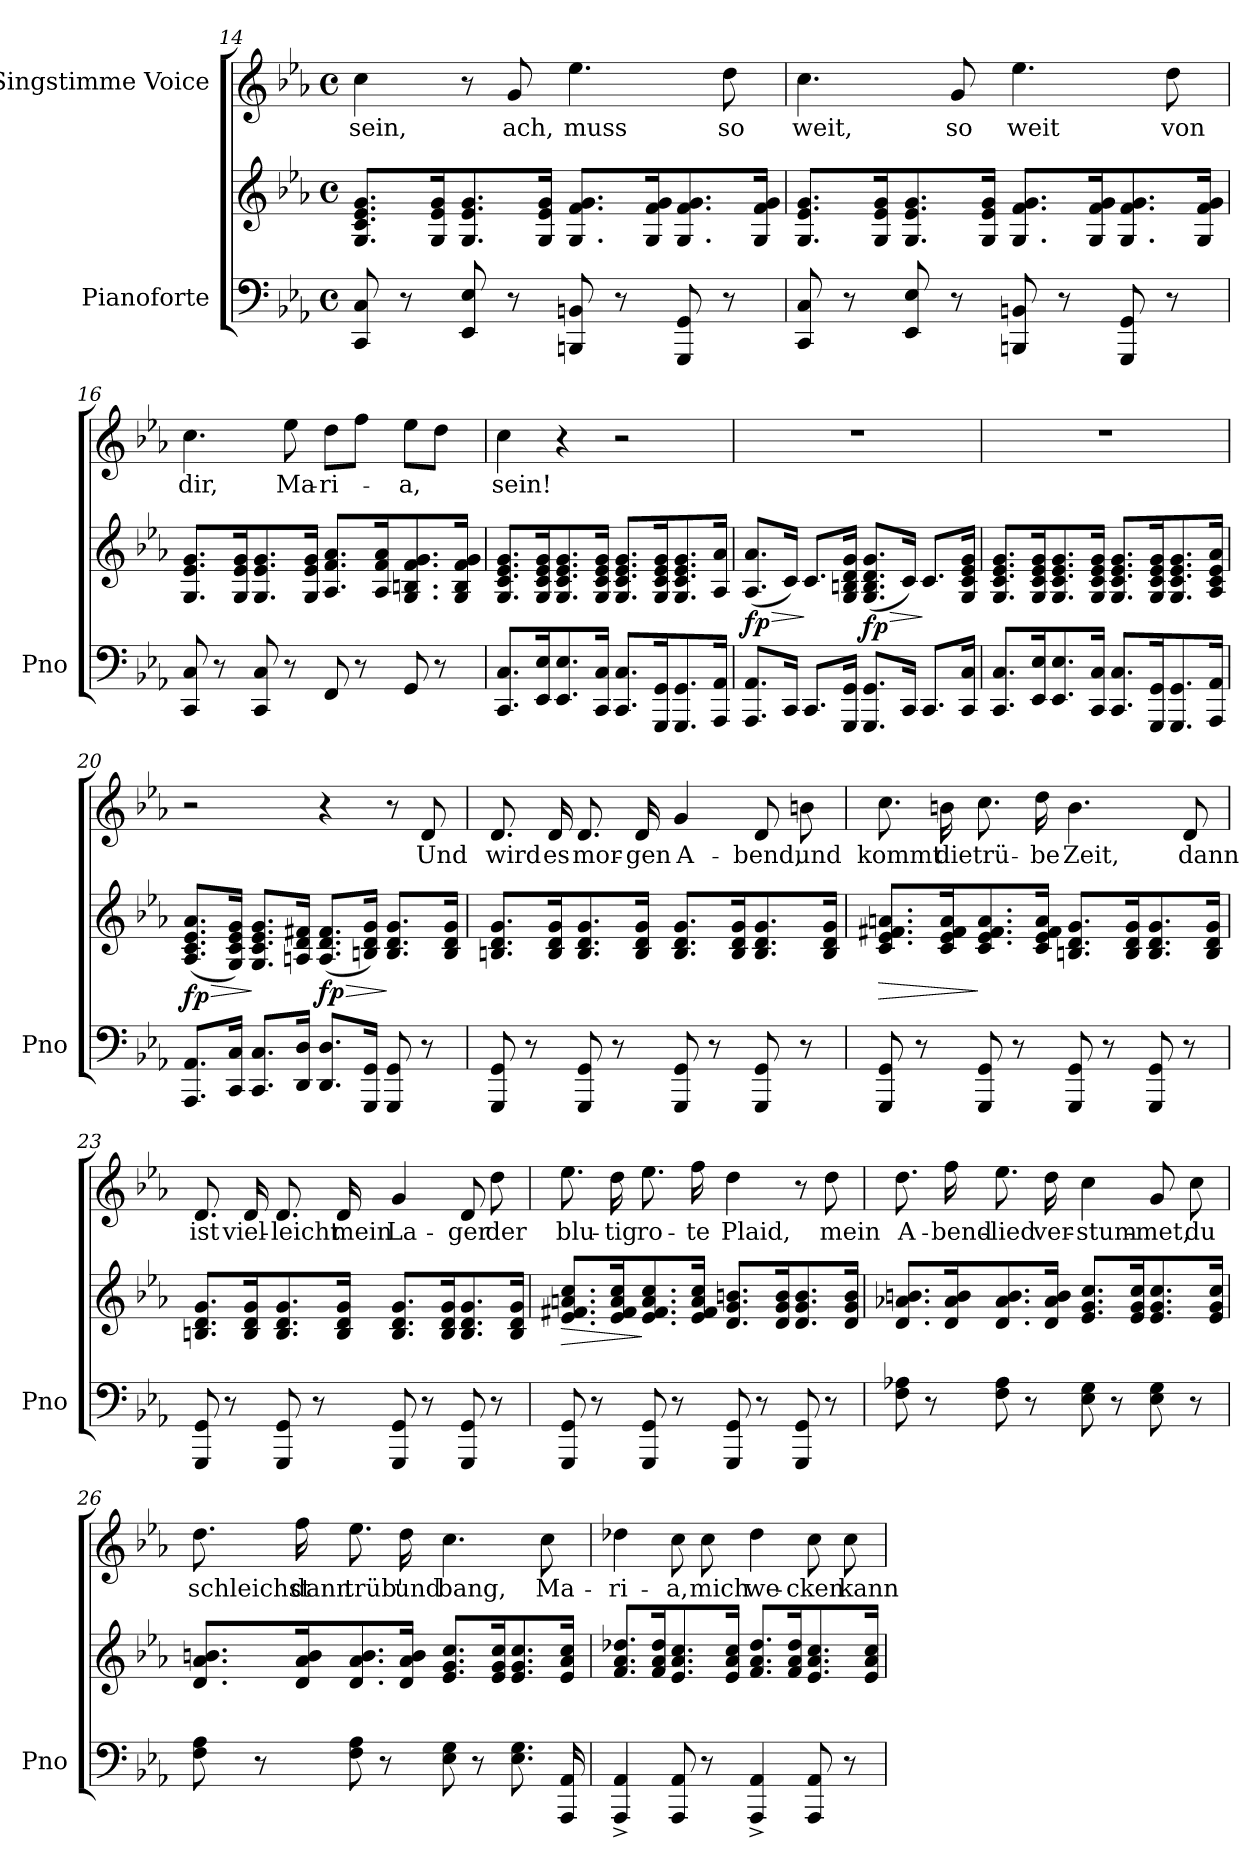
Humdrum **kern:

**kern	**kern	**dynam	**kern	**text
*part2	*part2	*part2	*part1	*part1
*staff3	*staff2	*staff2/3	*staff1	*staff1
*I"Pianoforte	*	*	*I"Singstimme Voice	*
*I'Pno	*	*	*	*
*clefF4	*clefG2	*	*clefG2	*
*k[b-e-a-]	*k[b-e-a-]	*	*k[b-e-a-]	*
*M4/4	*M4/4	*	*M4/4	*
*met(c)	*met(c)	*	*met(c)	*
=14	=14	=14	=14	=14
8CC/ 8C/	8.G/ 8.c/ 8.e-/ 8.g/L	.	4cc\	sein,
8r	.	.	.	.
.	16G/ 16e-/ 16g/K	.	.	.
8EE-/ 8E-/	8.G/ 8.e-/ 8.g/	.	8r	.
8r	.	.	8g/	ach,
.	16G/ 16e-/ 16g/Jk	.	.	.
8BBBn/ 8BBn/	8.G/ 8.f/ 8.g/L	.	4.ee-\	muss
8r	.	.	.	.
.	16G/ 16f/ 16g/K	.	.	.
8GGG/ 8GG/	8.G/ 8.f/ 8.g/	.	.	.
8r	.	.	8dd\	so
.	16G/ 16f/ 16g/Jk	.	.	.
=15	=15	=15	=15	=15
8CC/ 8C/	8.G/ 8.e-/ 8.g/L	.	4.cc\	weit,
8r	.	.	.	.
.	16G/ 16e-/ 16g/K	.	.	.
8EE-/ 8E-/	8.G/ 8.e-/ 8.g/	.	.	.
8r	.	.	8g/	so
.	16G/ 16e-/ 16g/Jk	.	.	.
8BBBn/ 8BBn/	8.G/ 8.f/ 8.g/L	.	4.ee-\	weit
8r	.	.	.	.
.	16G/ 16f/ 16g/K	.	.	.
8GGG/ 8GG/	8.G/ 8.f/ 8.g/	.	.	.
8r	.	.	8dd\	von
.	16G/ 16f/ 16g/Jk	.	.	.
=16	=16	=16	=16	=16
8CC/ 8C/	8.G/ 8.e-/ 8.g/L	.	4.cc\	dir,
8r	.	.	.	.
.	16G/ 16e-/ 16g/K	.	.	.
8CC/ 8C/	8.G/ 8.e-/ 8.g/	.	.	.
8r	.	.	8ee-\	Ma-
.	16G/ 16e-/ 16g/Jk	.	.	.
8FF/	8.A-/ 8.f/ 8.a-/L	.	8dd\L	-ri-
8r	.	.	8ff\J	.
.	16A-/ 16f/ 16a-/K	.	.	.
8GG/	8.G/ 8.Bn/ 8.f/ 8.g/	.	8ee-\L	-a,
8r	.	.	8dd\J	.
.	16G/ 16B/ 16f/ 16g/Jk	.	.	.
=17	=17	=17	=17	=17
8.CC/ 8.C/L	8.G/ 8.c/ 8.e-/ 8.g/L	.	4cc\	sein!
16EE-/ 16E-/K	16G/ 16c/ 16e-/ 16g/K	.	.	.
8.EE-/ 8.E-/	8.G/ 8.c/ 8.e-/ 8.g/	.	4r	.
16CC/ 16C/Jk	16G/ 16c/ 16e-/ 16g/Jk	.	.	.
8.CC/ 8.C/L	8.G/ 8.c/ 8.e-/ 8.g/L	.	2r	.
16GGG/ 16GG/K	16G/ 16c/ 16e-/ 16g/K	.	.	.
8.GGG/ 8.GG/	8.G/ 8.c/ 8.e-/ 8.g/	.	.	.
16AAA-/ 16AA-/Jk	16A-/ 16a-/Jk	.	.	.
=18	=18	=18	=18	=18
!	!	!LO:HP:b	!	!
!	!	!LO:DY:n=1:b	!	!
8.AAA-/ 8.AA-/L	(8.A-/ 8.a-/L	> fp	1r	.
16CC/Jk	16c/Jk)	.	.	.
8.CC/L	8.c/L	]	.	.
16GGG/ 16GG/Jk	16G/ 16Bn/ 16d/ 16g/Jk	.	.	.
!	!	!LO:HP:b	!	!
!	!	!LO:DY:n=2:b	!	!
8.GGG/ 8.GG/L	(8.G/ 8.B/ 8.d/ 8.g/L	> fp	.	.
16CC/Jk	16c/Jk)	.	.	.
8.CC/L	8.c/L	]	.	.
16CC/ 16C/Jk	16G/ 16c/ 16e-/ 16g/Jk	.	.	.
=19	=19	=19	=19	=19
8.CC/ 8.C/L	8.G/ 8.c/ 8.e-/ 8.g/L	.	1r	.
16EE-/ 16E-/K	16G/ 16c/ 16e-/ 16g/K	.	.	.
8.EE-/ 8.E-/	8.G/ 8.c/ 8.e-/ 8.g/	.	.	.
16CC/ 16C/Jk	16G/ 16c/ 16e-/ 16g/Jk	.	.	.
8.CC/ 8.C/L	8.G/ 8.c/ 8.e-/ 8.g/L	.	.	.
16GGG/ 16GG/K	16G/ 16c/ 16e-/ 16g/K	.	.	.
8.GGG/ 8.GG/	8.G/ 8.c/ 8.e-/ 8.g/	.	.	.
16AAA-/ 16AA-/Jk	16A-/ 16c/ 16e-/ 16a-/Jk	.	.	.
=20	=20	=20	=20	=20
!	!	!LO:HP:b	!	!
!	!	!LO:DY:n=1:b	!	!
8.AAA-/ 8.AA-/L	(8.A-/ 8.c/ 8.e-/ 8.a-/L	> fp	2r	.
16CC/ 16C/Jk	16G/ 16c/ 16e-/ 16g/Jk)	.	.	.
8.CC/ 8.C/L	8.G/ 8.c/ 8.e-/ 8.g/L	]	.	.
16DD/ 16D/Jk	16An/ 16d/ 16f#X/Jk	.	.	.
!	!	!LO:HP:b	!	!
!	!	!LO:DY:n=2:b	!	!
8.DD/ 8.D/L	(8.A/ 8.d/ 8.f#/L	> fp	4r	.
16GGG/ 16GG/Jk	16Bn/ 16d/ 16g/Jk)	.	.	.
8GGG/ 8GG/	8.B/ 8.d/ 8.g/L	]	8r	.
8r	.	.	8d/	Und
.	16B/ 16d/ 16g/Jk	.	.	.
=21	=21	=21	=21	=21
8GGG/ 8GG/	8.Bn/ 8.d/ 8.g/L	.	8.d/	wird
8r	.	.	.	.
.	16B/ 16d/ 16g/K	.	16d/	es
8GGG/ 8GG/	8.B/ 8.d/ 8.g/	.	8.d/	mor-
8r	.	.	.	.
.	16B/ 16d/ 16g/Jk	.	16d/	-gen
8GGG/ 8GG/	8.B/ 8.d/ 8.g/L	.	4g/	A-
8r	.	.	.	.
.	16B/ 16d/ 16g/K	.	.	.
8GGG/ 8GG/	8.B/ 8.d/ 8.g/	.	8d/	-bend,
8r	.	.	8bn\	und
.	16B/ 16d/ 16g/Jk	.	.	.
=22	=22	=22	=22	=22
!	!	!LO:HP:b	!	!
8GGG/ 8GG/	8.c/ 8.e-/ 8.f#X/ 8.an/L	>	8.cc\	kommt
8r	.	.	.	.
.	16c/ 16e-/ 16f#/ 16a/K	.	16bn\	die
8GGG/ 8GG/	8.c/ 8.e-/ 8.f#/ 8.a/	]	8.cc\	trü-
8r	.	.	.	.
.	16c/ 16e-/ 16f#/ 16a/Jk	.	16dd\	-be
8GGG/ 8GG/	8.Bn/ 8.d/ 8.g/L	.	4.b\	Zeit,
8r	.	.	.	.
.	16B/ 16d/ 16g/K	.	.	.
8GGG/ 8GG/	8.B/ 8.d/ 8.g/	.	.	.
8r	.	.	8d/	dann
.	16B/ 16d/ 16g/Jk	.	.	.
=23	=23	=23	=23	=23
8GGG/ 8GG/	8.Bn/ 8.d/ 8.g/L	.	8.d/	ist
8r	.	.	.	.
.	16B/ 16d/ 16g/K	.	16d/	viel-
8GGG/ 8GG/	8.B/ 8.d/ 8.g/	.	8.d/	-leicht
8r	.	.	.	.
.	16B/ 16d/ 16g/Jk	.	16d/	mein
8GGG/ 8GG/	8.B/ 8.d/ 8.g/L	.	4g/	La-
8r	.	.	.	.
.	16B/ 16d/ 16g/K	.	.	.
8GGG/ 8GG/	8.B/ 8.d/ 8.g/	.	8d/	-ger
8r	.	.	8dd\	der
.	16B/ 16d/ 16g/Jk	.	.	.
=24	=24	=24	=24	=24
!	!	!LO:HP:b	!	!
8GGG/ 8GG/	8.e-/ 8.f#X/ 8.an/ 8.cc/L	>	8.ee-\	blu-
8r	.	.	.	.
.	16e-/ 16f#/ 16a/ 16cc/K	.	16dd\	-tig
8GGG/ 8GG/	8.e-/ 8.f#/ 8.a/ 8.cc/	]	8.ee-\	ro-
8r	.	.	.	.
.	16e-/ 16f#/ 16a/ 16cc/Jk	.	16ff\	-te
8GGG/ 8GG/	8.d/ 8.g/ 8.bn/L	.	4dd\	Plaid,
8r	.	.	.	.
.	16d/ 16g/ 16b/K	.	.	.
8GGG/ 8GG/	8.d/ 8.g/ 8.b/	.	8r	.
8r	.	.	8dd\	mein
.	16d/ 16g/ 16b/Jk	.	.	.
=25	=25	=25	=25	=25
8F\ 8A-X\	8.d/ 8.a-X/ 8.bn/L	.	8.dd\	A-
8r	.	.	.	.
.	16d/ 16a-/ 16b/K	.	16ff\	-bend-
8F\ 8A-\	8.d/ 8.a-/ 8.b/	.	8.ee-\	-lied
8r	.	.	.	.
.	16d/ 16a-/ 16b/Jk	.	16dd\	ver-
8E-\ 8G\	8.e-/ 8.g/ 8.cc/L	.	4cc\	-stum-
8r	.	.	.	.
.	16e-/ 16g/ 16cc/K	.	.	.
8E-\ 8G\	8.e-/ 8.g/ 8.cc/	.	8g/	-met,
8r	.	.	8cc\	du
.	16e-/ 16g/ 16cc/Jk	.	.	.
=26	=26	=26	=26	=26
8F\ 8A-\	8.d/ 8.a-/ 8.bn/L	.	8.dd\	schleichst
8r	.	.	.	.
.	16d/ 16a-/ 16b/K	.	16ff\	dann
8F\ 8A-\	8.d/ 8.a-/ 8.b/	.	8.ee-\	trüb'
8r	.	.	.	.
.	16d/ 16a-/ 16b/Jk	.	16dd\	und
8E-\ 8G\	8.e-/ 8.g/ 8.cc/L	.	4.cc\	bang,
8r	.	.	.	.
.	16e-/ 16g/ 16cc/K	.	.	.
8.E-\ 8.G\	8.e-/ 8.g/ 8.cc/	.	.	.
.	.	.	8cc\	Ma-
16AAA-/ 16AA-/	16e-/ 16a-/ 16cc/Jk	.	.	.
=27	=27	=27	=27	=27
4AAA-/^> 4AA-/^>	8.f/ 8.a-/ 8.dd-X/L	.	4dd-X\	-ri-
.	16f/ 16a-/ 16dd-/K	.	.	.
8AAA-/ 8AA-/	8.e-/ 8.a-/ 8.cc/	.	8cc\	-a,
8r	.	.	8cc\	mich
.	16e-/ 16a-/ 16cc/Jk	.	.	.
4AAA-/^> 4AA-/^>	8.f/ 8.a-/ 8.dd-/L	.	4dd-\	we-
.	16f/ 16a-/ 16dd-/K	.	.	.
8AAA-/ 8AA-/	8.e-/ 8.a-/ 8.cc/	.	8cc\	-cken
8r	.	.	8cc\	kann
.	16e-/ 16a-/ 16cc/Jk	.	.	.
=	=	=	=	=
*-	*-	*-	*-	*-
